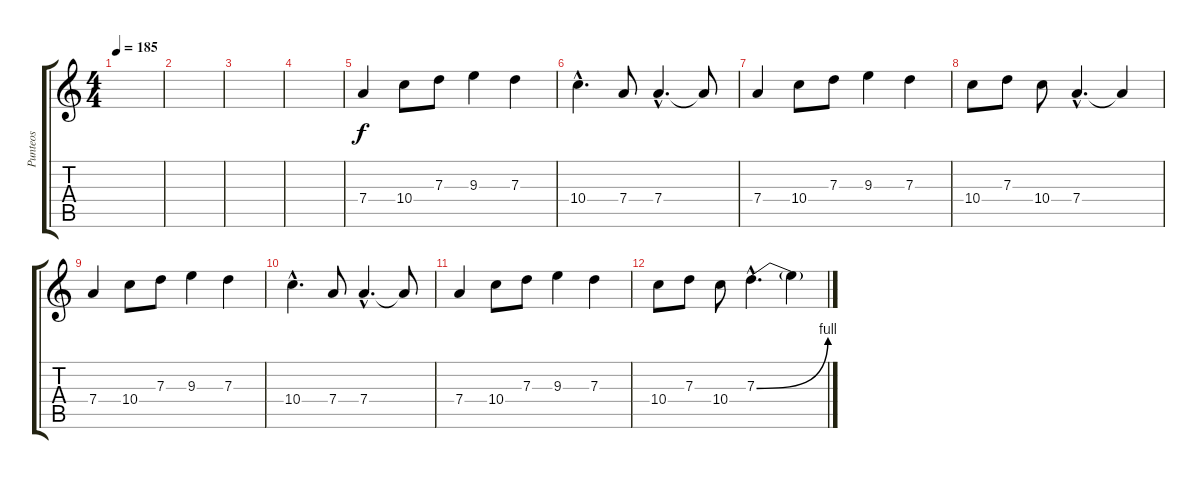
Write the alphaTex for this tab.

\track ("Punteos" "Punteos") {instrument distortionguitar}
\staff {score tabs}
\tuning (E4 B3 G3 D3 A2 E2) {hide}
\ts (4 4)
\tempo 185
\clef g2
\ks c
|
|
|
|
7.4.4 10.4.8 7.3.8 9.3.4 7.3.4 |
10.4{hac}.4{d} 7.4.8 7.4{hac}.4{d} 7.4{t}.8 |
7.4.4 10.4.8 7.3.8 9.3.4 7.3.4 |
10.4.8 7.3.8 10.4.8 7.4{hac}.4{d} 7.4{t}.4 |
7.4.4 10.4.8 7.3.8 9.3.4 7.3.4 |
10.4{hac}.4{d} 7.4.8 7.4{hac}.4{d} 7.4{t}.8 |
7.4.4 10.4.8 7.3.8 9.3.4 7.3.4 |
10.4.8 7.3.8 10.4.8 7.3{be (bend 0 0 60 4) hac}.4{d} 7.3{t}.4
